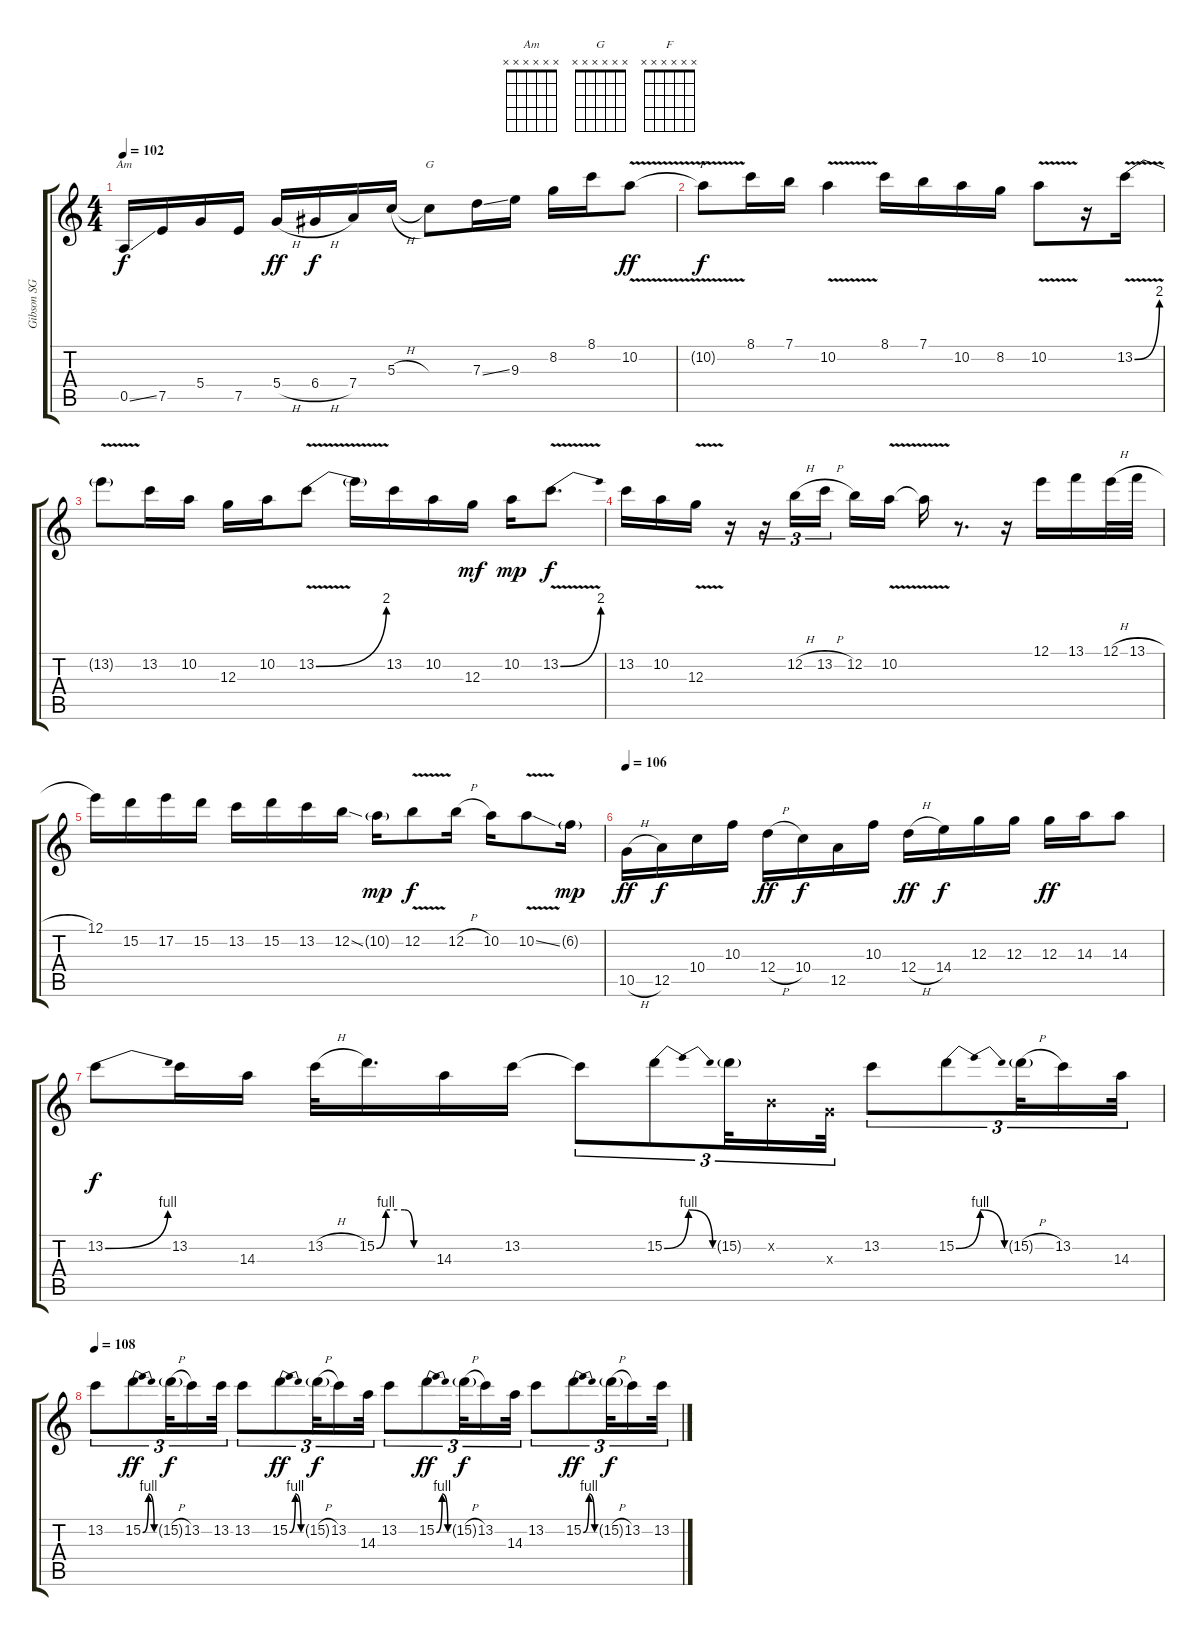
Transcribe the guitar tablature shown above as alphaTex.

\track ("Gibson SG   6 Strings" "Gibson SG ") {instrument overdrivenguitar}
\staff {score tabs}
\tuning (E4 B3 G3 D3 A2 E2) {hide}
\chord ("Am" x x x x x x)
\chord ("G" x x x x x x)
\chord ("F" x x x x x x)
\ts (4 4)
\tempo 102
\clef g2
\ks c
0.5{ss}.16{ch "Am" dy f} 7.5.16 5.4.16 7.5.16 5.4{h}.16{dy ff} 6.4{h}.16{dy f} 7.4.16 5.3{h}.16 5.3{t}.8{ch "G"} 7.3{ss}.16 9.3.16 8.2.16 8.1.16 10.2{v}.8{dy ff} |
10.2{t}.8{ch "F" dy f} 8.1.16 7.1.16 10.2{v}.4 8.1.16 7.1.16 10.2.16 8.2.16 10.2{v}.8 r.16 13.2{be (bend 0 0 60 8) v}.16 |
13.2{t}.8 13.2.16 10.2.16 12.3.16 10.2.16 13.2{be (bend 0 0 60 8) v}.8 13.2{t}.16 13.2.16 10.2.16 12.3.16{dy mf} 10.2.16{dy mp} 13.2{be (bend 0 0 60 8) v}.8{d dy f} |
13.2.16 10.2.16 12.3{v}.16 r.16 r.16{tu (3 2)} 12.2{h}.16{tu (3 2)} 13.2{h}.16{tu (3 2) beam splitsecondary} 12.2.16 10.2{v}.16 10.2{t}.16 r.8{d} r.16 12.1.16 13.1.16 12.1{h}.32 13.1{h}.32 |
12.1.16 15.2.16 17.2.16 15.2.16 13.2.16 15.2.16 13.2.16 12.2{ss}.16 10.2{g}.16{dy mp} 12.2{v}.8{dy f} 12.2{h}.16 10.2.16 10.2{v ss}.8 6.2{g}.16{dy mp} |
\tempo 106
10.5{h}.16{dy ff} 12.5.16{dy f} 10.4.16 10.3.16 12.4{h}.16{dy ff} 10.4.16{dy f} 12.5.16 10.3.16 12.4{h}.16{dy ff} 14.4.16{dy f} 12.3.16 12.3.16 12.3.16{dy ff} 14.3.16 14.3.8 |
13.2{be (bend 0 0 60 4)}.8{dy f} 13.2.16 14.3.16 13.2{h}.32 15.2{be (custom 0 0 10 4 30 4 40 0 60 0)}.16{d} 14.3.16 13.2.16 13.2{t}.8{tu (3 2)} 15.2{be (bendrelease 0 0 15 4 30 4 60 0)}.8{tu (3 2)} 15.2{g}.32{tu (3 2)} 0.2{x}.16{tu (3 2)} 0.3{x}.32{tu (3 2)} 13.2.8{tu (3 2)} 15.2{be (bendrelease 0 0 15 4 30 4 60 0)}.8{tu (3 2)} 15.2{h g}.32{tu (3 2)} 13.2.16{tu (3 2)} 14.3.32{tu (3 2)} |
\tempo 108
13.2.8{tu (3 2)} 15.2{be (bendrelease 0 0 15 4 30 4 60 0)}.8{tu (3 2) dy ff} 15.2{h g}.32{tu (3 2) dy f} 13.2.16{tu (3 2)} 13.2.32{tu (3 2)} 13.2.8{tu (3 2)} 15.2{be (bendrelease 0 0 15 4 30 4 60 0)}.8{tu (3 2) dy ff} 15.2{h g}.32{tu (3 2) dy f} 13.2.16{tu (3 2)} 14.3.32{tu (3 2)} 13.2.8{tu (3 2)} 15.2{be (bendrelease 0 0 15 4 30 4 60 0)}.8{tu (3 2) dy ff} 15.2{h g}.32{tu (3 2) dy f} 13.2.16{tu (3 2)} 14.3.32{tu (3 2)} 13.2.8{tu (3 2)} 15.2{be (bendrelease 0 0 15 4 30 4 60 0)}.8{tu (3 2) dy ff} 15.2{h g}.32{tu (3 2) dy f} 13.2.16{tu (3 2)} 13.2.32{tu (3 2)}
